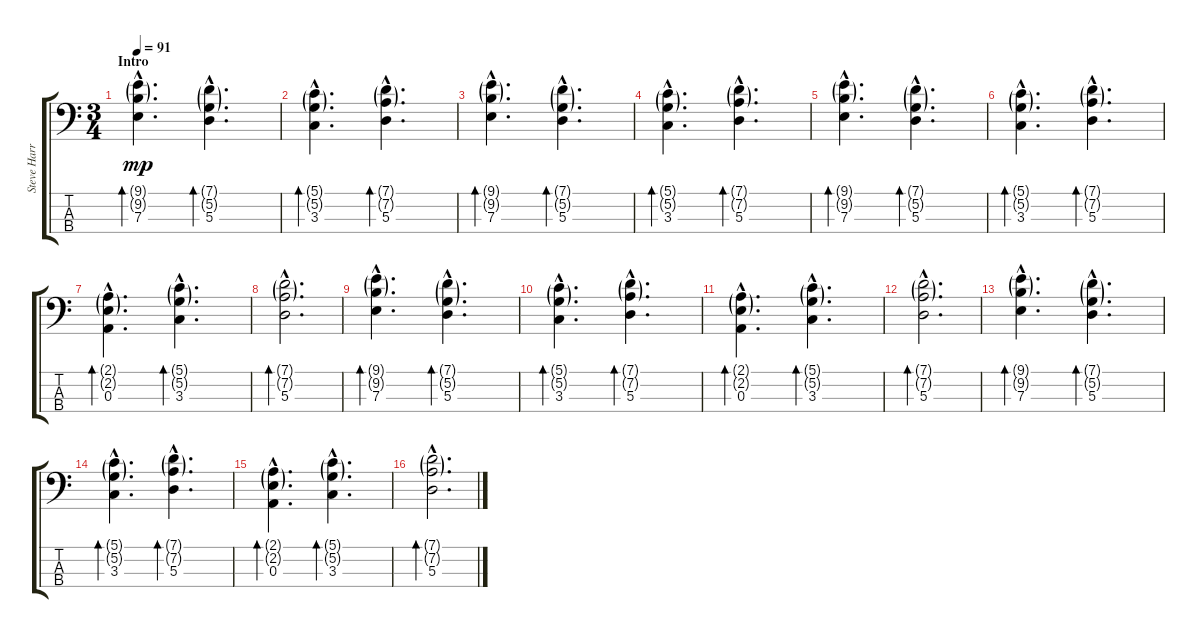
\track ("Steve Harris" "Steve Harr") {instrument slapbass2}
\staff {score tabs}
\tuning (G2 D2 A1 E1) {hide}
\ts (3 4)
\section ("" "Intro")
\tempo 91
\tempo 87
\tempo 91
\clef f4
\ks c
(9.1{g hac} 9.2{g hac} 7.3{hac}).4{d bd 120 dy mp volume 10 instrument electricbassfinger} (7.1{g hac} 5.2{g hac} 5.3{hac}).4{d bd 120} |
(5.1{g hac} 5.2{g hac} 3.3{hac}).4{d bd 120} (7.1{g hac} 7.2{g hac} 5.3{hac}).4{d bd 120} |
(9.1{g hac} 9.2{g hac} 7.3{hac}).4{d bd 120} (7.1{g hac} 5.2{g hac} 5.3{hac}).4{d bd 120} |
(5.1{g hac} 5.2{g hac} 3.3{hac}).4{d bd 120} (7.1{g hac} 7.2{g hac} 5.3{hac}).4{d bd 120} |
(9.1{g hac} 9.2{g hac} 7.3{hac}).4{d bd 120} (7.1{g hac} 5.2{g hac} 5.3{hac}).4{d bd 120} |
(5.1{g hac} 5.2{g hac} 3.3{hac}).4{d bd 120} (7.1{g hac} 7.2{g hac} 5.3{hac}).4{d bd 120} |
(2.1{g hac} 2.2{g hac} 0.3{hac}).4{d bd 120} (5.1{g hac} 5.2{g hac} 3.3{hac}).4{d bd 120} |
(7.1{g hac} 7.2{g hac} 5.3{hac}).2{d bd 120} |
(9.1{g hac} 9.2{g hac} 7.3{hac}).4{d bd 120} (7.1{g hac} 5.2{g hac} 5.3{hac}).4{d bd 120} |
(5.1{g hac} 5.2{g hac} 3.3{hac}).4{d bd 120} (7.1{g hac} 7.2{g hac} 5.3{hac}).4{d bd 120} |
(2.1{g hac} 2.2{g hac} 0.3{hac}).4{d bd 120} (5.1{g hac} 5.2{g hac} 3.3{hac}).4{d bd 120} |
(7.1{g hac} 7.2{g hac} 5.3{hac}).2{d bd 120} |
(9.1{g hac} 9.2{g hac} 7.3{hac}).4{d bd 120} (7.1{g hac} 5.2{g hac} 5.3{hac}).4{d bd 120} |
(5.1{g hac} 5.2{g hac} 3.3{hac}).4{d bd 120} (7.1{g hac} 7.2{g hac} 5.3{hac}).4{d bd 120} |
(2.1{g hac} 2.2{g hac} 0.3{hac}).4{d bd 120} (5.1{g hac} 5.2{g hac} 3.3{hac}).4{d bd 120} |
(7.1{g hac} 7.2{g hac} 5.3{hac}).2{d bd 120}
